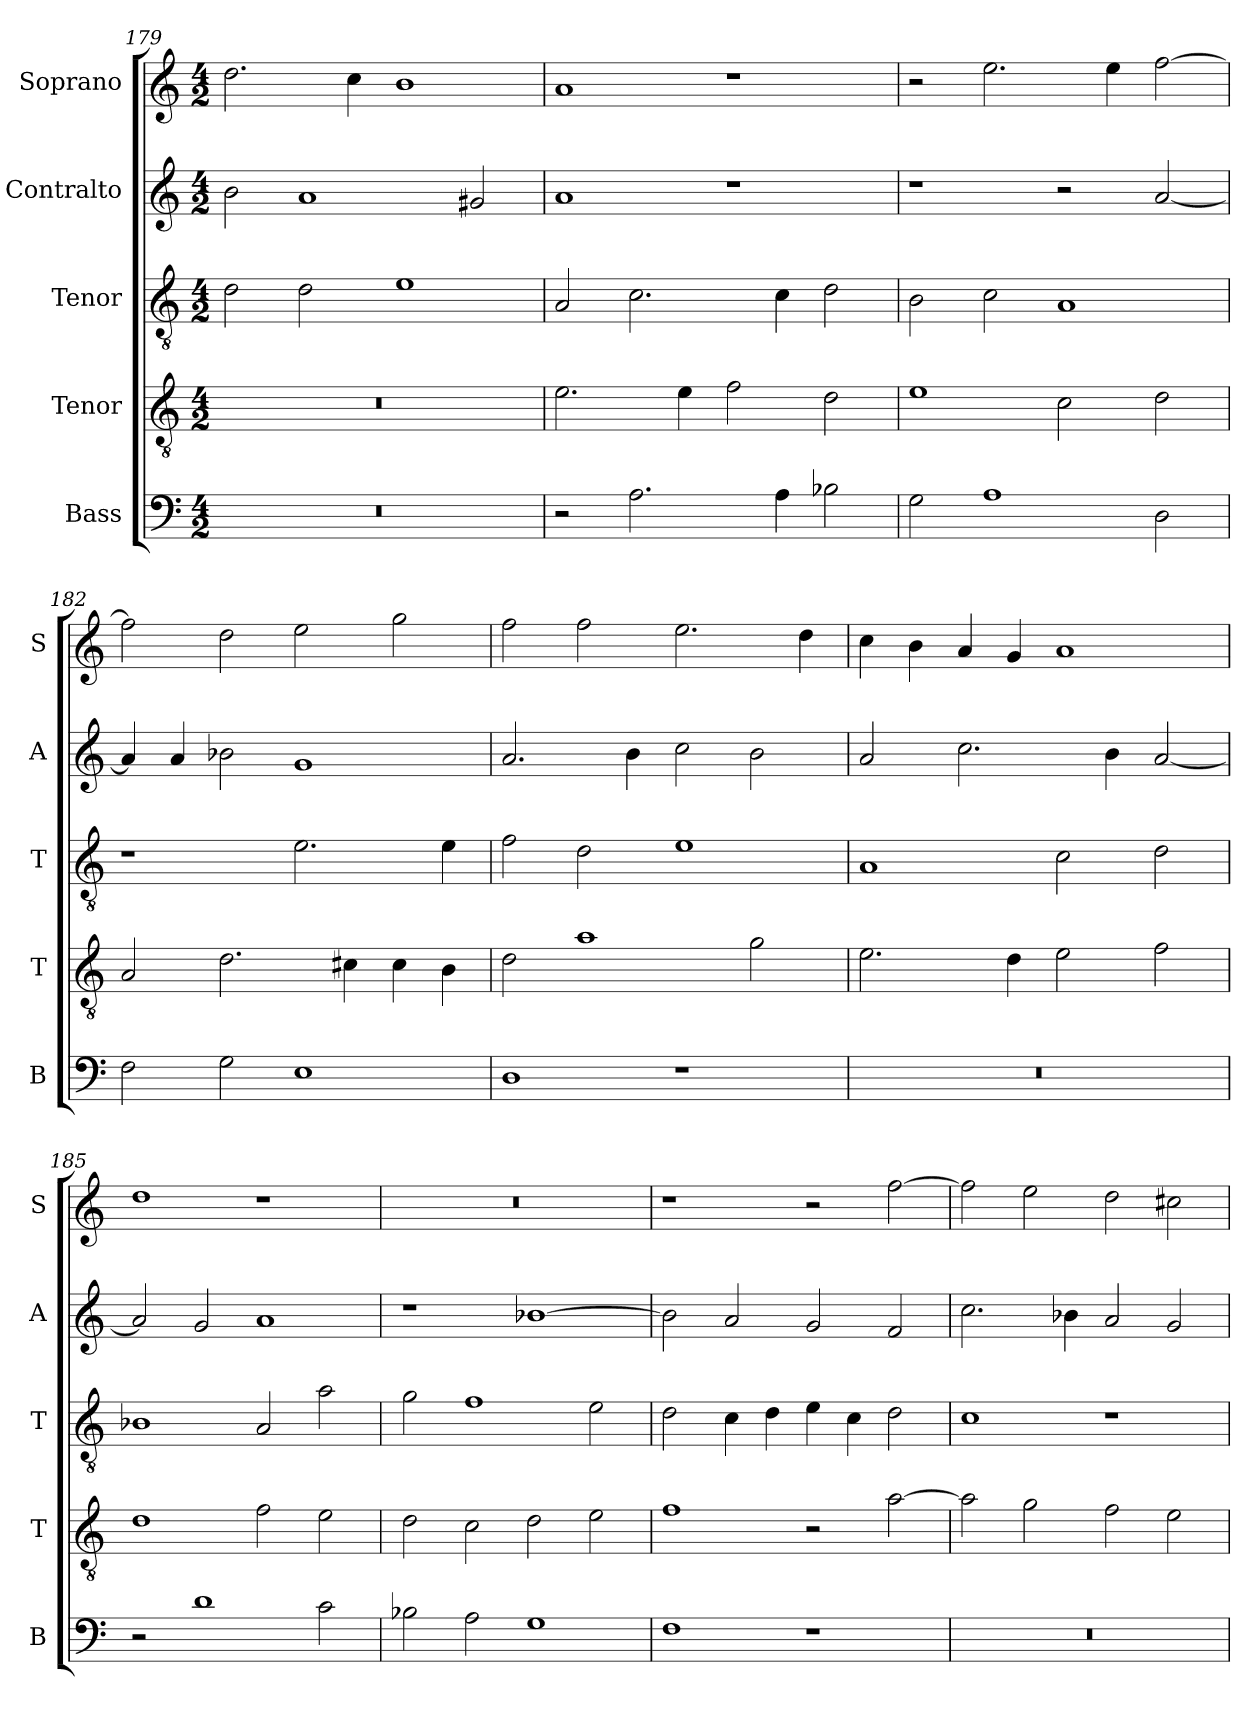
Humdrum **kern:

**kern	**kern	**kern	**kern	**kern
*part5	*part4	*part3	*part2	*part1
*staff5	*staff4	*staff3	*staff2	*staff1
*I"Bass	*I"Tenor	*I"Tenor	*I"Contralto	*I"Soprano
*I'B	*I'T	*I'T	*I'A	*I'S
*clefF4	*clefGv2	*clefGv2	*clefG2	*clefG2
*k[]	*k[]	*k[]	*k[]	*k[]
*D:dor	*D:dor	*D:dor	*D:dor	*D:dor
*M4/2	*M4/2	*M4/2	*M4/2	*M4/2
=179	=179	=179	=179	=179
0r	0r	2d	2b	2.dd
.	.	2d	1a	.
.	.	.	.	4cc
.	.	1e	.	1b
.	.	.	2g#X	.
=180	=180	=180	=180	=180
2r	2.e	2A	1a	1a
2.A	.	2.c	.	.
.	4e	.	.	.
.	2f	.	1r	1r
4A	.	4c	.	.
2B-X	2d	2d	.	.
=181	=181	=181	=181	=181
2G	1e	2B	1r	2r
1A	.	2c	.	2.ee
.	2c	1A	2r	.
.	.	.	.	4ee
2D	2d	.	[2a	[2ff
=182	=182	=182	=182	=182
2F	2A	1r	4a]	2ff]
.	.	.	4a	.
2G	2.d	.	2b-X	2dd
1E	.	2.e	1g	2ee
.	4c#X	.	.	.
.	4c#	.	.	2gg
.	4B	4e	.	.
=183	=183	=183	=183	=183
1D	2d	2f	2.a	2ff
.	1a	2d	.	2ff
.	.	.	4b	.
1r	.	1e	2cc	2.ee
.	2g	.	2b	.
.	.	.	.	4dd
=184	=184	=184	=184	=184
0r	2.e	1A	2a	4cc
.	.	.	.	4b
.	.	.	2.cc	4a
.	4d	.	.	4g
.	2e	2c	.	1a
.	.	.	4b	.
.	2f	2d	[2a	.
=185	=185	=185	=185	=185
2r	1d	1B-X	2a]	1dd
1d	.	.	2g	.
.	2f	2A	1a	1r
2c	2e	2a	.	.
=186	=186	=186	=186	=186
2B-X	2d	2g	1r	0r
2A	2c	1f	.	.
1G	2d	.	[1b-X	.
.	2e	2e	.	.
=187	=187	=187	=187	=187
1F	1f	2d	2b-]	1r
.	.	4c	2a	.
.	.	4d	.	.
1r	2r	4e	2g	2r
.	.	4c	.	.
.	[2a	2d	2f	[2ff
=188	=188	=188	=188	=188
0r	2a]	1c	2.cc	2ff]
.	2g	.	.	2ee
.	.	.	4b-X	.
.	2f	1r	2a	2dd
.	2e	.	2g	2cc#X
=	=	=	=	=
*-	*-	*-	*-	*-
